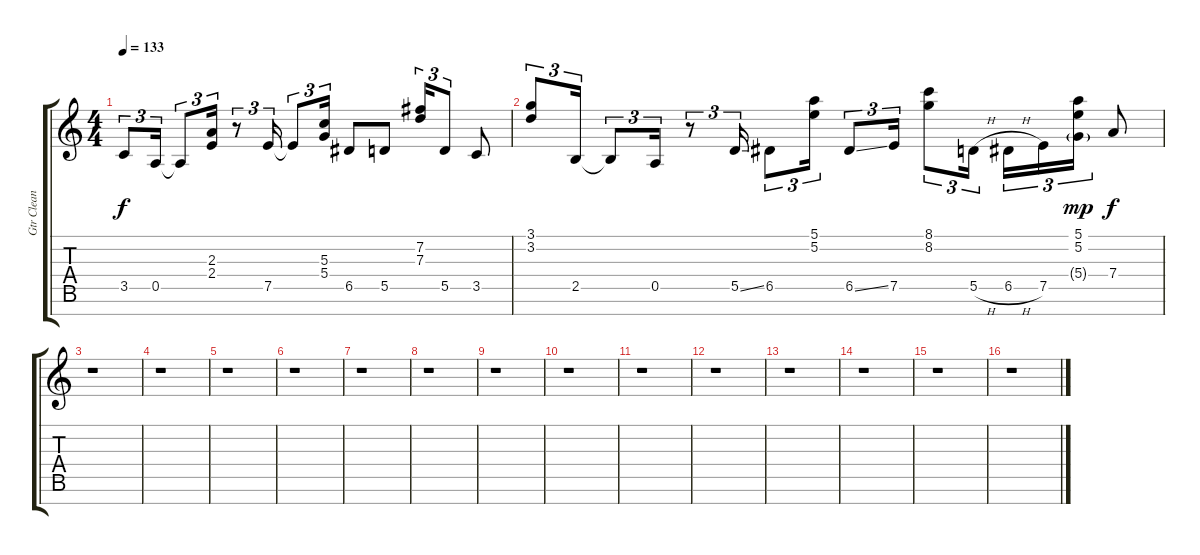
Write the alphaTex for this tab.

\track ("Gtr Clean" "Gtr Clean") {instrument electricguitarclean}
\staff {score tabs}
\tuning (E4 B3 G3 D3 A2 E2 B1) {hide}
\ts (4 4)
\tempo 133
\clef g2
\ks c
3.5.8{tu (3 2) dy f} 0.5.16{tu (3 2)} 0.5{t}.8{tu (3 2)} (2.3 2.4).16{tu (3 2)} r.8{tu (3 2)} 7.5.16{tu (3 2)} 7.5{t}.8{tu (3 2)} (5.3 5.4).16{tu (3 2)} 6.5.8 5.5.8 (7.2 7.3).16{tu (3 2)} 5.5.8{tu (3 2)} 3.5.8 |
(3.1 3.2).8{tu (3 2)} 2.5.16{tu (3 2)} 2.5{t}.8{tu (3 2)} 0.5.16{tu (3 2)} r.8{tu (3 2)} 5.5{ss}.16{tu (3 2)} 6.5.8{tu (3 2)} (5.1 5.2).16{tu (3 2)} 6.5{ss}.8{tu (3 2)} 7.5.16{tu (3 2)} (8.1 8.2).8{tu (3 2)} 5.5{h}.16{tu (3 2)} 6.5{h}.16{tu (3 2)} 7.5.16{tu (3 2)} (5.1 5.2 5.4{g}).16{tu (3 2) dy mp} 7.4.8{dy f} |
r.1 |
r.1 |
r.1 |
r.1 |
r.1 |
r.1 |
r.1 |
r.1 |
r.1 |
r.1 |
r.1 |
r.1 |
r.1 |
r.1
